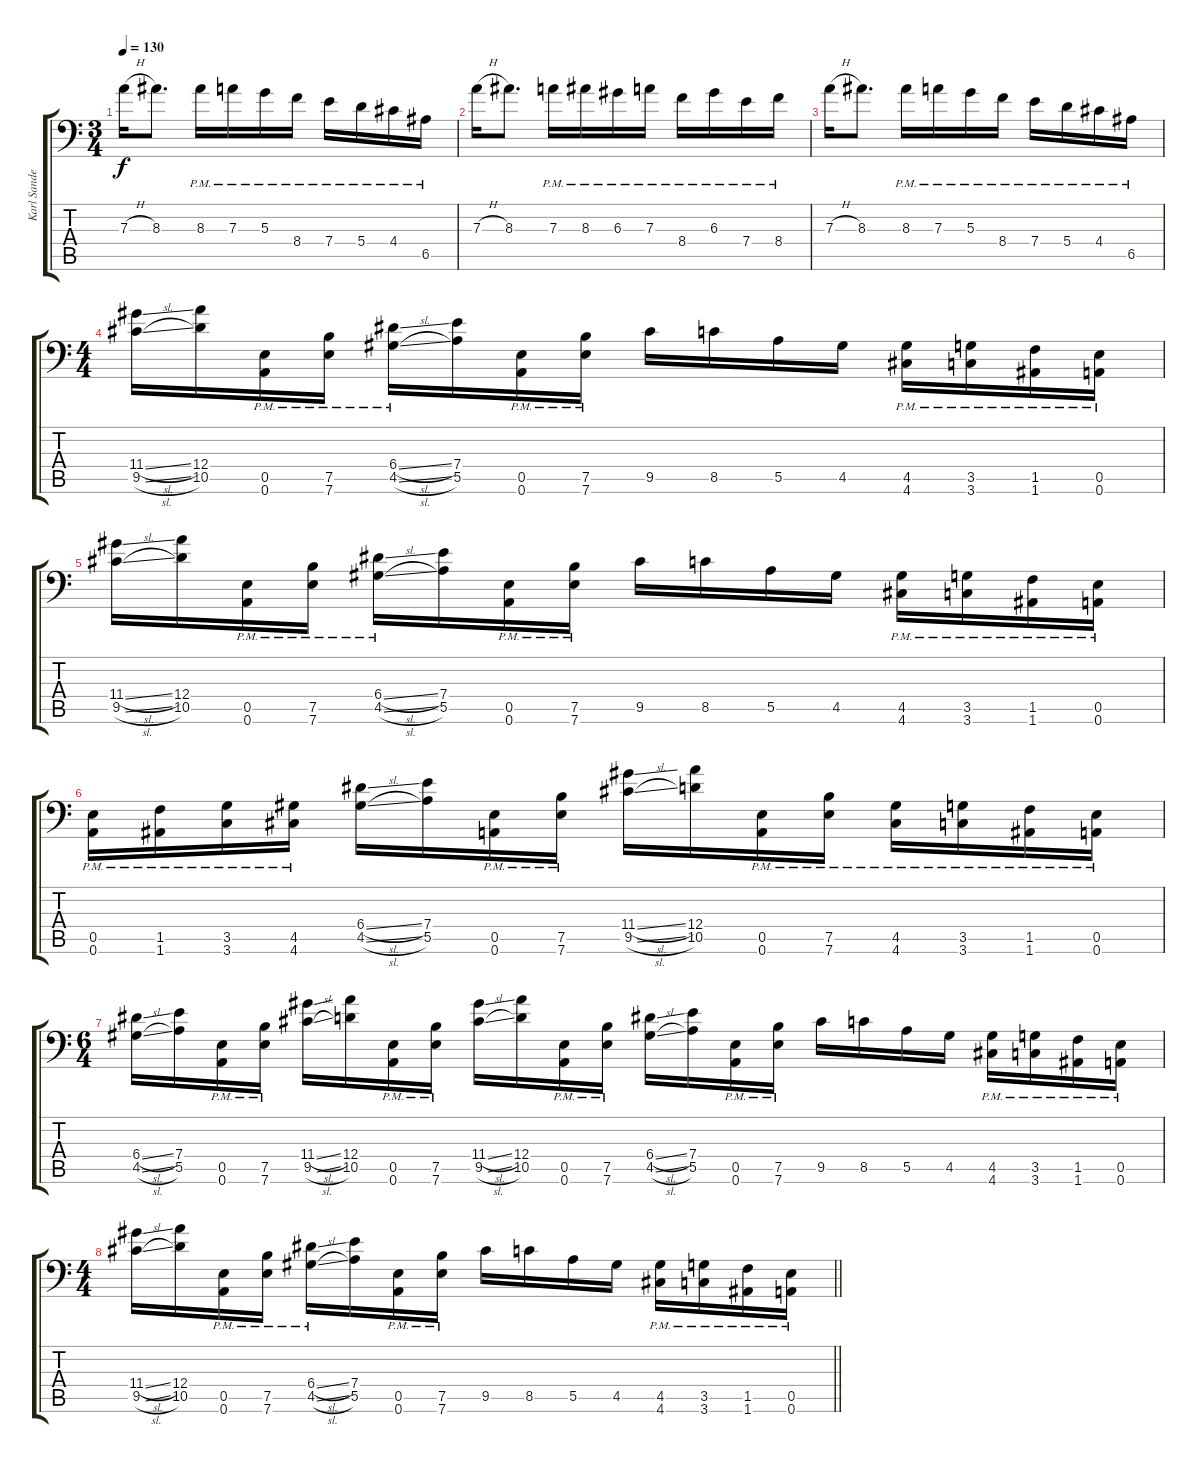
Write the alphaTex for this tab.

\track ("Karl Sanders" "Karl Sande") {instrument distortionguitar}
\staff {score tabs}
\tuning (B3 Gb3 D3 A2 E2 A1) {hide}
\ts (3 4)
\tempo 130
\clef f4
\ks c
7.3{h}.16{dy f} 8.3.8{d} 8.3{pm}.16 7.3{pm}.16 5.3{pm}.16 8.4{pm}.16 7.4{pm}.16 5.4{pm}.16 4.4{pm}.16 6.5{pm}.16 |
7.3{h}.16 8.3.8{d} 7.3{pm}.16 8.3{pm}.16 6.3{pm}.16 7.3{pm}.16 8.4{pm}.16 6.3{pm}.16 7.4{pm}.16 8.4{pm}.16 |
7.3{h}.16 8.3.8{d} 8.3{pm}.16 7.3{pm}.16 5.3{pm}.16 8.4{pm}.16 7.4{pm}.16 5.4{pm}.16 4.4{pm}.16 6.5{pm}.16 |
\ts (4 4)
(11.4{sl} 9.5{sl}).16 (12.4 10.5).16 (0.5{pm} 0.6{pm}).16 (7.5{pm} 7.6{pm}).16 (6.4{sl pm} 4.5{sl pm}).16 (7.4 5.5).16 (0.5{pm} 0.6{pm}).16 (7.5{pm} 7.6{pm}).16 9.5.16 8.5.16 5.5.16 4.5.16 (4.5{pm} 4.6{pm}).16 (3.5{pm} 3.6{pm}).16 (1.5{pm} 1.6{pm}).16 (0.5{pm} 0.6{pm}).16 |
(11.4{sl} 9.5{sl}).16 (12.4 10.5).16 (0.5{pm} 0.6{pm}).16 (7.5{pm} 7.6{pm}).16 (6.4{sl pm} 4.5{sl pm}).16 (7.4 5.5).16 (0.5{pm} 0.6{pm}).16 (7.5{pm} 7.6{pm}).16 9.5.16 8.5.16 5.5.16 4.5.16 (4.5{pm} 4.6{pm}).16 (3.5{pm} 3.6{pm}).16 (1.5{pm} 1.6{pm}).16 (0.5{pm} 0.6{pm}).16 |
(0.5{pm} 0.6{pm}).16 (1.5{pm} 1.6{pm}).16 (3.5{pm} 3.6{pm}).16 (4.5{pm} 4.6{pm}).16 (6.4{sl} 4.5{sl}).16 (7.4 5.5).16 (0.5{pm} 0.6{pm}).16 (7.5{pm} 7.6{pm}).16 (11.4{sl} 9.5{sl}).16 (12.4 10.5).16 (0.5{pm} 0.6{pm}).16 (7.5{pm} 7.6{pm}).16 (4.5{pm} 4.6{pm}).16 (3.5{pm} 3.6{pm}).16 (1.5{pm} 1.6{pm}).16 (0.5{pm} 0.6{pm}).16 |
\ts (6 4)
(6.4{sl} 4.5{sl}).16 (7.4 5.5).16 (0.5{pm} 0.6{pm}).16 (7.5{pm} 7.6{pm}).16 (11.4{sl} 9.5{sl}).16 (12.4 10.5).16 (0.5{pm} 0.6{pm}).16 (7.5{pm} 7.6{pm}).16 (11.4{sl} 9.5{sl}).16 (12.4 10.5).16 (0.5{pm} 0.6{pm}).16 (7.5{pm} 7.6{pm}).16 (6.4{sl} 4.5{sl}).16 (7.4 5.5).16 (0.5{pm} 0.6{pm}).16 (7.5{pm} 7.6{pm}).16 9.5.16 8.5.16 5.5.16 4.5.16 (4.5{pm} 4.6{pm}).16 (3.5{pm} 3.6{pm}).16 (1.5{pm} 1.6{pm}).16 (0.5{pm} 0.6{pm}).16 |
\ts (4 4)
\barLineRight lightlight
(11.4{sl} 9.5{sl}).16 (12.4 10.5).16 (0.5{pm} 0.6{pm}).16 (7.5{pm} 7.6{pm}).16 (6.4{sl pm} 4.5{sl pm}).16 (7.4 5.5).16 (0.5{pm} 0.6{pm}).16 (7.5{pm} 7.6{pm}).16 9.5.16 8.5.16 5.5.16 4.5.16 (4.5{pm} 4.6{pm}).16 (3.5{pm} 3.6{pm}).16 (1.5{pm} 1.6{pm}).16 (0.5{pm} 0.6{pm}).16
